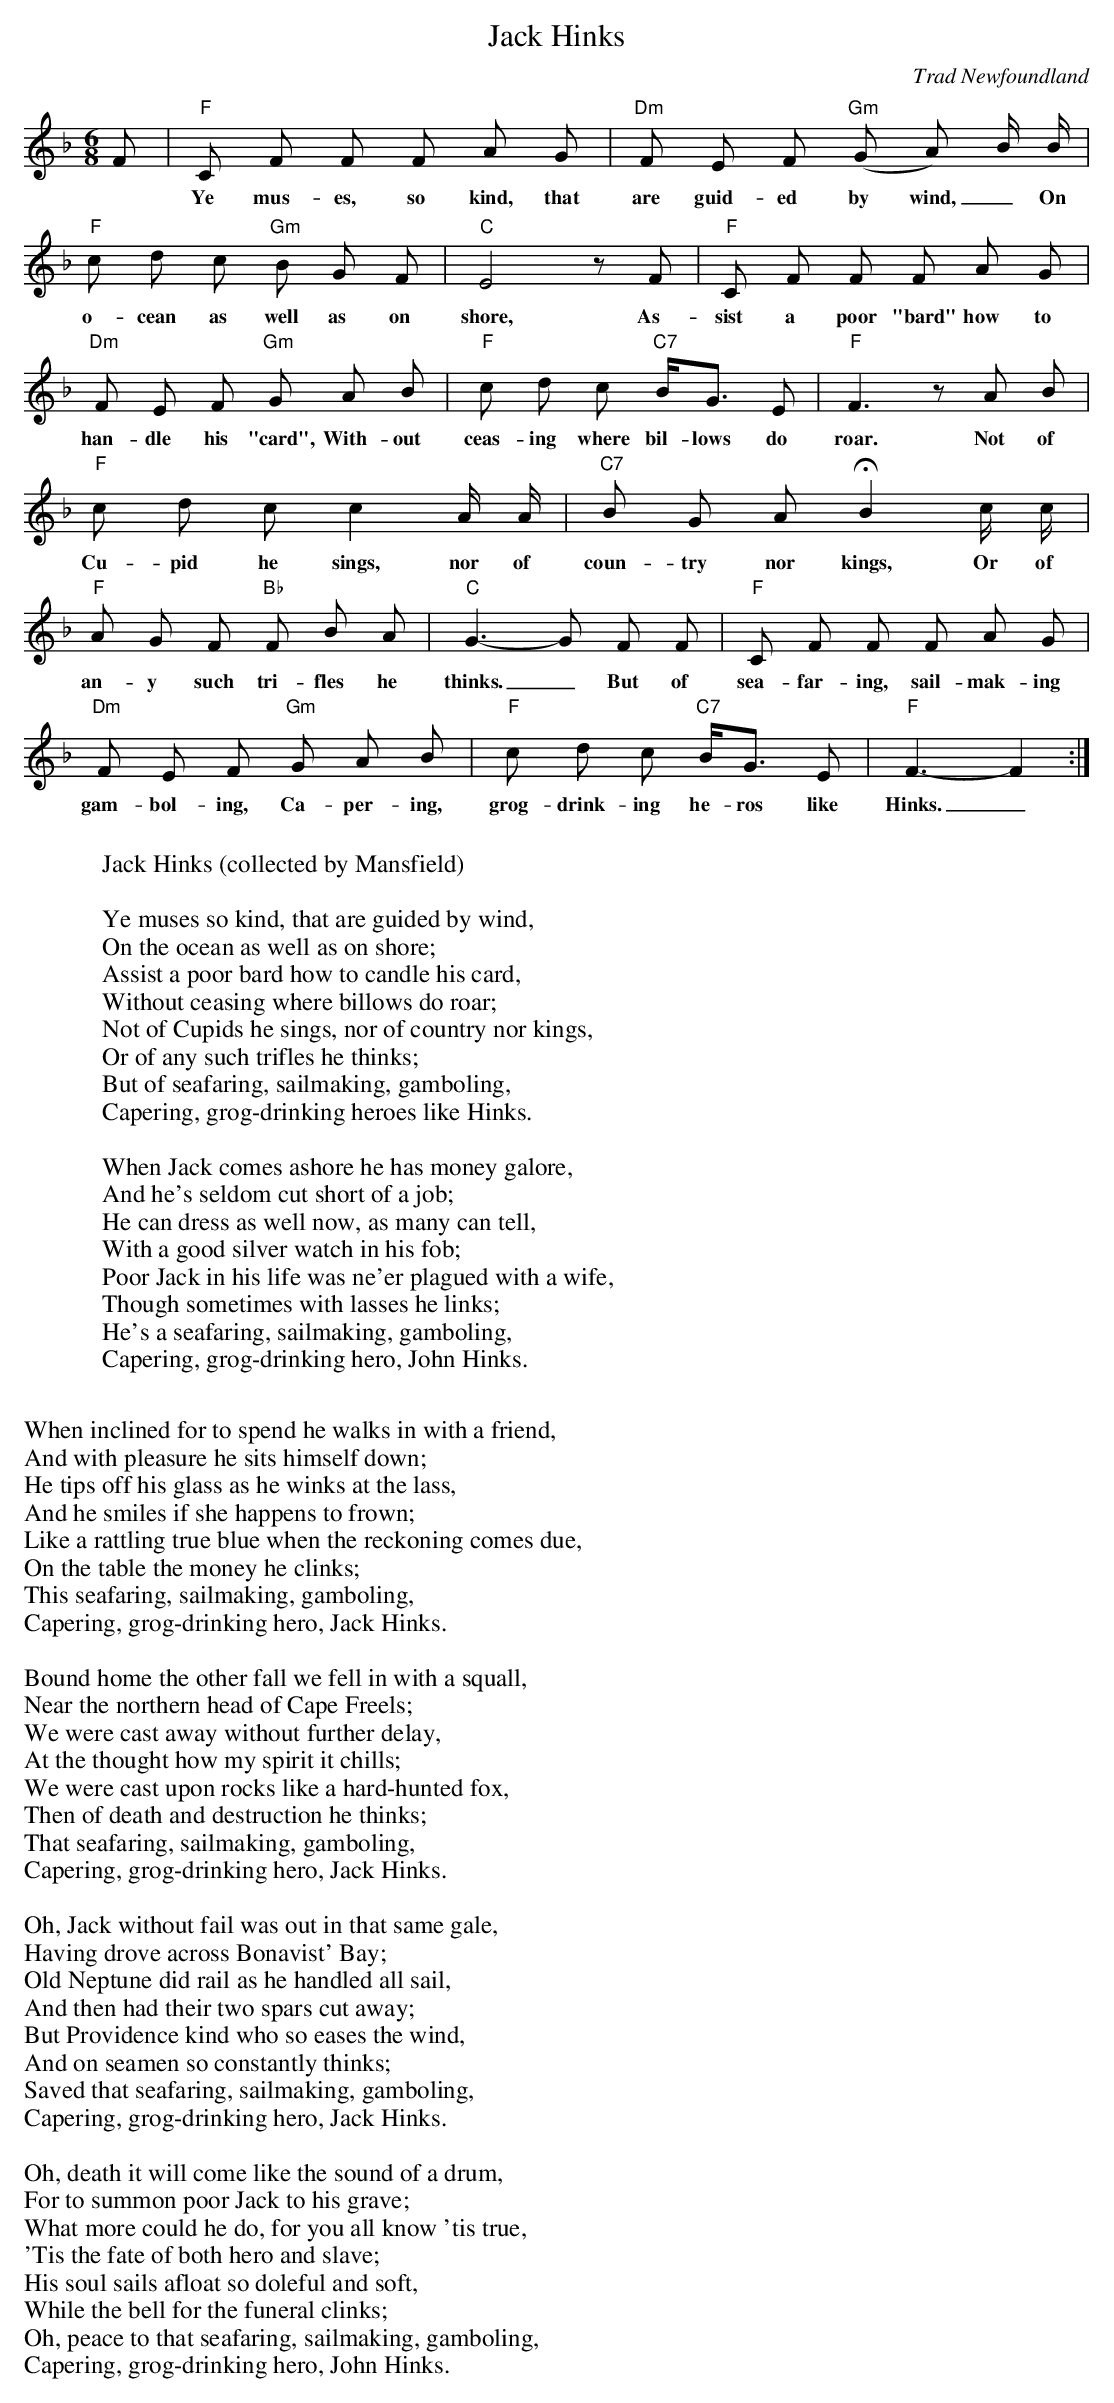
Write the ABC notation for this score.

X:1
T: Jack Hinks
O: Trad Newfoundland
M: 6/8
K: Fmaj
F |\
"F"C F F F A G | "Dm"F E F "Gm"(G A) B/ B/ |
w:Ye mus-es, so kind, that are guid-ed by wind,_ On the
"F"c d c "Gm"B G F | "C"E4 z F | "F"C F F F A G |
w:o-cean as well as on shore, As-sist a poor "bard" how to
"Dm"F E F "Gm"G A B       | "F"c d c "C7"B<G E | "F"F3 z A B |
w:han-dle his "card", With-out ceas-ing where bil-lows do roar. Not of
"F"c d c c2 A/ A/ | "C7"B G A HB2 c/ c/ |
w:Cu-pid he sings, nor of coun-try nor kings, Or of
"F"A G F "Bb"F B A | "C"G3-G F F |"F"C F F F A G |
w:an-y such tri-fles he thinks._ But of sea-far-ing, sail-mak-ing
"Dm" F E F "Gm"G A B       | "F"c d c "C7"B<G E | "F"F3-F2 :|
w:gam-bol-ing, Ca-per-ing, grog-drink-ing he-ros like Hinks._
W:
W:Jack Hinks (collected by Mansfield)
W:
W:Ye muses so kind, that are guided by wind,
W:On the ocean as well as on shore;
W:Assist a poor bard how to candle his card,
W:Without ceasing where billows do roar;
W:Not of Cupids he sings, nor of country nor kings,
W:Or of any such trifles he thinks;
W:But of seafaring, sailmaking, gamboling,
W:Capering, grog-drinking heroes like Hinks.
W:
W:When Jack comes ashore he has money galore,
W:And he's seldom cut short of a job;
W:He can dress as well now, as many can tell,
W:With a good silver watch in his fob;
W:Poor Jack in his life was ne'er plagued with a wife,
W:Though sometimes with lasses he links;
W:He's a seafaring, sailmaking, gamboling,
W:Capering, grog-drinking hero, John Hinks.
W:
W:When inclined for to spend he walks in with a friend,
W:And with pleasure he sits himself down;
W:He tips off his glass as he winks at the lass,
W:And he smiles if she happens to frown;
W:Like a rattling true blue when the reckoning comes due,
W:On the table the money he clinks;
W:This seafaring, sailmaking, gamboling,
W:Capering, grog-drinking hero, Jack Hinks.
W:
W:Bound home the other fall we fell in with a squall,
W:Near the northern head of Cape Freels;
W:We were cast away without further delay,
W:At the thought how my spirit it chills;
W:We were cast upon rocks like a hard-hunted fox,
W:Then of death and destruction he thinks;
W:That seafaring, sailmaking, gamboling,
W:Capering, grog-drinking hero, Jack Hinks.
W:
W:Oh, Jack without fail was out in that same gale,
W:Having drove across Bonavist' Bay;
W:Old Neptune did rail as he handled all sail,
W:And then had their two spars cut away;
W:But Providence kind who so eases the wind,
W:And on seamen so constantly thinks;
W:Saved that seafaring, sailmaking, gamboling,
W:Capering, grog-drinking hero, Jack Hinks.
W:
W:Oh, death it will come like the sound of a drum,
W:For to summon poor Jack to his grave;
W:What more could he do, for you all know 'tis true,
W:'Tis the fate of both hero and slave;
W:His soul sails afloat so doleful and soft,
W:While the bell for the funeral clinks;
W:Oh, peace to that seafaring, sailmaking, gamboling,
W:Capering, grog-drinking hero, John Hinks.
